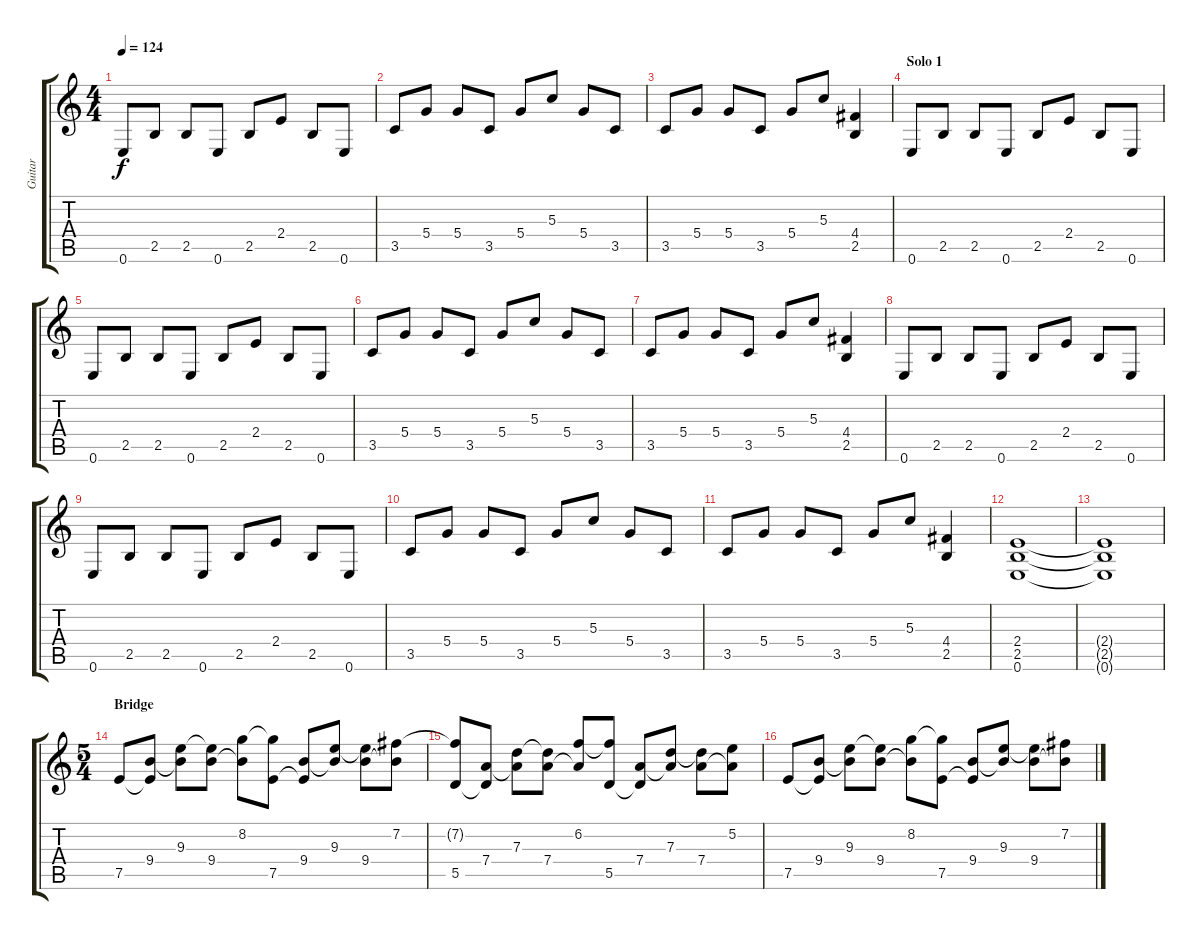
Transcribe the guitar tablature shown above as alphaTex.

\track ("Guitar" "Guitar") {instrument acousticguitarnylon}
\staff {score tabs}
\tuning (E4 B3 G3 D3 A2 E2) {hide}
\ts (4 4)
\tempo 124
\clef g2
\ks c
0.6.8{dy f} 2.5.8 2.5.8 0.6.8 2.5.8 2.4.8 2.5.8 0.6.8 |
3.5.8 5.4.8 5.4.8 3.5.8 5.4.8 5.3.8 5.4.8 3.5.8 |
3.5.8 5.4.8 5.4.8 3.5.8 5.4.8 5.3.8 (4.4 2.5).4 |
\section ("" "Solo 1")
0.6.8{volume 16 instrument distortionguitar} 2.5.8 2.5.8 0.6.8 2.5.8 2.4.8 2.5.8 0.6.8 |
0.6.8 2.5.8 2.5.8 0.6.8 2.5.8 2.4.8 2.5.8 0.6.8 |
3.5.8 5.4.8 5.4.8 3.5.8 5.4.8 5.3.8 5.4.8 3.5.8 |
3.5.8 5.4.8 5.4.8 3.5.8 5.4.8 5.3.8 (4.4 2.5).4 |
0.6.8{instrument distortionguitar} 2.5.8 2.5.8 0.6.8 2.5.8 2.4.8 2.5.8 0.6.8 |
0.6.8 2.5.8 2.5.8 0.6.8 2.5.8 2.4.8 2.5.8 0.6.8 |
3.5.8 5.4.8 5.4.8 3.5.8 5.4.8 5.3.8 5.4.8 3.5.8 |
3.5.8 5.4.8 5.4.8 3.5.8 5.4.8 5.3.8 (4.4 2.5).4 |
(2.4 2.5 0.6).1 |
(2.4{t} 2.5{t} 0.6{t}).1 |
\ts (5 4)
\section ("" "Bridge")
7.5.8{volume 14 instrument acousticguitarnylon} (9.4 7.5{t}).8 (9.3 9.4{t}).8 (9.3{t} 9.4).8 (8.2 9.4{t}).8 (8.2{t} 7.5).8 (9.4 7.5{t}).8 (9.3 9.4{t}).8 (9.3{t} 9.4).8 (7.2 9.4{t}).8 |
(7.2{t} 5.5).8 (7.4 5.5{t}).8 (7.3 7.4{t}).8 (7.3{t} 7.4).8 (6.2 7.4{t}).8 (6.2{t} 5.5).8 (7.4 5.5{t}).8 (7.3 7.4{t}).8 (7.3{t} 7.4).8 (5.2 7.4{t}).8 |
7.5.8{instrument acousticguitarnylon} (9.4 7.5{t}).8 (9.3 9.4{t}).8 (9.3{t} 9.4).8 (8.2 9.4{t}).8 (8.2{t} 7.5).8 (9.4 7.5{t}).8 (9.3 9.4{t}).8 (9.3{t} 9.4).8 (7.2 9.4{t}).8
